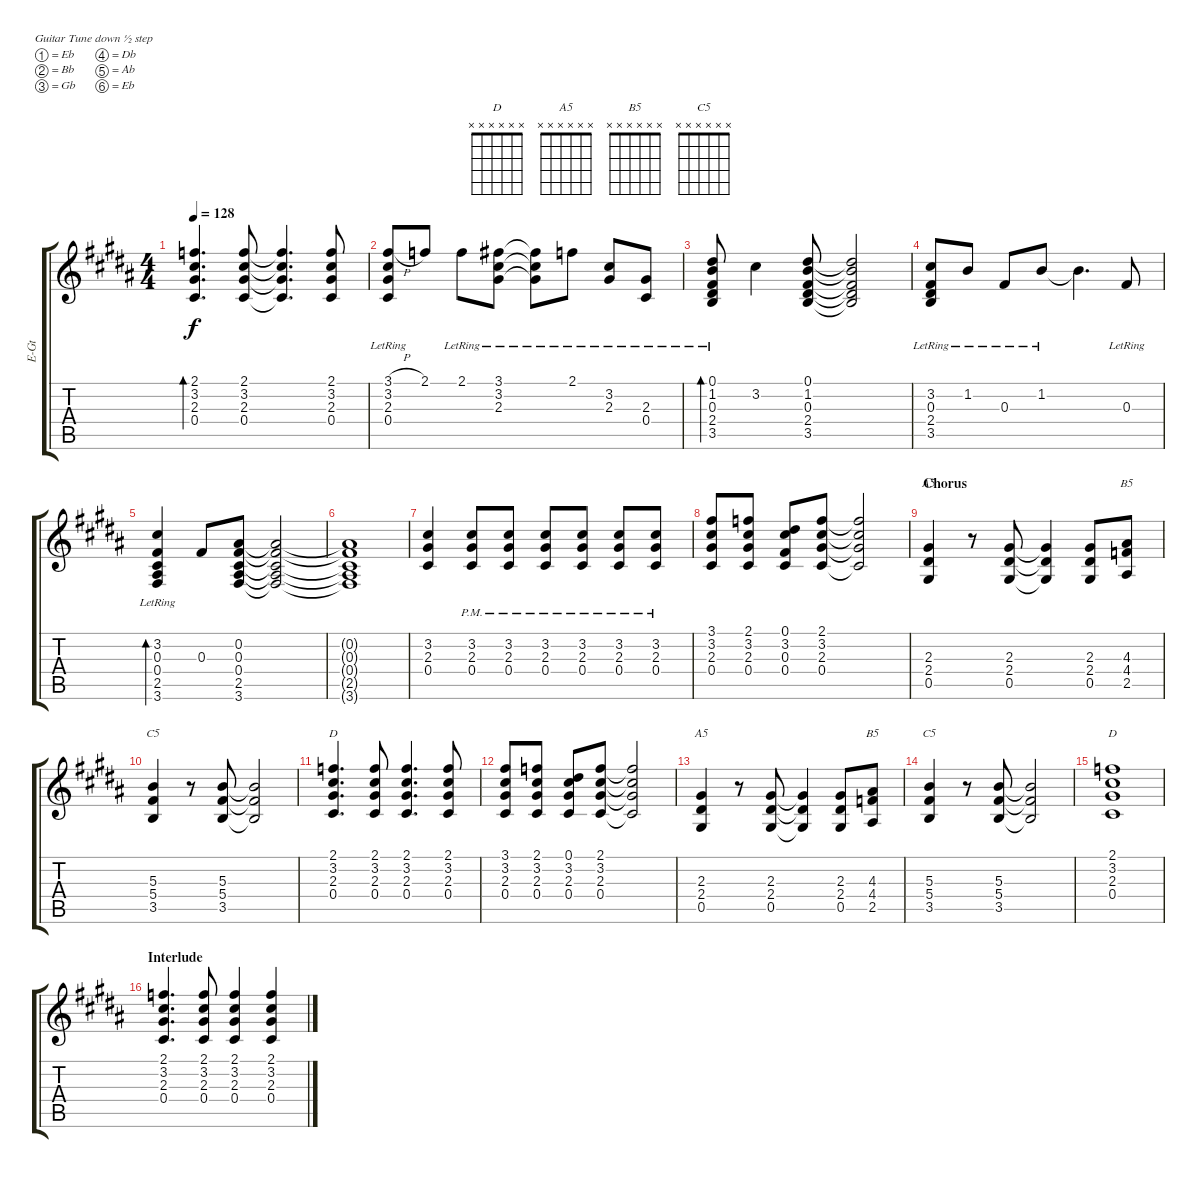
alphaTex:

\bracketExtendMode groupsimilarinstruments
\otherSystemsTrackNameOrientation horizontal
\track ("Guitar 2 (Izzy)" "E-Gt") {defaultSystemsLayout 4 instrument distortionguitar}
\staff {score tabs}
\tuning (Eb4 Bb3 Gb3 Db3 Ab2 Eb2)
\chord ("D" x x x x x x)
\chord ("A5" x x x x x x)
\chord ("B5" x x x x x x)
\chord ("C5" x x x x x x)
\ts (4 4)
\tempo 128
\clef g2
\ks b
(2.1{acc b} 3.2{acc forcenatural} 2.3{acc forcenatural} 0.4{acc forcenatural}).4{d bd 60 dy f} (2.1{acc b} 3.2{acc forcenatural} 2.3{acc forcenatural} 0.4{acc forcenatural}).8 (2.1{t acc b} 3.2{t acc forcenatural} 2.3{t acc forcenatural} 0.4{t acc forcenatural}).4{d} (2.1{acc b} 3.2{acc forcenatural} 2.3{acc forcenatural} 0.4{acc forcenatural}).8 |
(3.1{h acc forcenatural} 3.2{lr acc forcenatural} 2.3{lr acc forcenatural} 0.4{lr acc forcenatural}).8 2.1{acc b}.8 2.1{lr acc b}.8 (3.1{lr acc forcenatural} 3.2{acc forcenatural} 2.3{acc forcenatural}).8 (3.1{lr t acc forcenatural} 3.2{lr t acc forcenatural} 2.3{lr t acc forcenatural}).8 2.1{lr acc b}.8 (3.2{lr acc forcenatural} 2.3{lr acc forcenatural}).8 (2.3{lr acc forcenatural} 0.4{lr acc forcenatural}).8 |
(0.1{lr acc forcenatural} 1.2{acc forcenatural} 0.3{lr acc forcenatural} 2.4{lr acc forcenatural} 3.5{lr acc forcenatural}).8{bd 60} 3.2{acc forcenatural}.4 (0.1{acc forcenatural} 1.2{acc forcenatural} 0.3{acc forcenatural} 2.4{acc forcenatural} 3.5{acc forcenatural}).8 (0.1{t acc forcenatural} 1.2{t acc forcenatural} 0.3{t acc forcenatural} 2.4{t acc forcenatural} 3.5{t acc forcenatural}).2 |
(3.2{acc forcenatural} 0.3{lr acc forcenatural} 2.4{lr acc forcenatural} 3.5{lr acc forcenatural}).8 1.2{lr acc forcenatural}.8 0.3{lr acc forcenatural}.8 1.2{lr acc forcenatural}.8 1.2{t acc forcenatural}.4{d} 0.3{lr acc forcenatural}.8 |
(3.2{lr acc forcenatural} 0.3{acc forcenatural} 0.4{lr acc forcenatural} 2.5{lr acc forcenatural} 3.6{lr acc forcenatural}).4{bd 60} 0.3{acc forcenatural}.8 (0.2{acc forcenatural} 0.3{acc forcenatural} 0.4{acc forcenatural} 2.5{acc forcenatural} 3.6{acc forcenatural}).8 (0.2{t acc forcenatural} 0.3{t acc forcenatural} 0.4{t acc forcenatural} 2.5{t acc forcenatural} 3.6{t acc forcenatural}).2 |
(0.2{t acc forcenatural} 0.3{t acc forcenatural} 0.4{t acc forcenatural} 2.5{t acc forcenatural} 3.6{t acc forcenatural}).1 |
(3.2{acc forcenatural} 2.3{acc forcenatural} 0.4{acc forcenatural}).4 (3.2{pm acc forcenatural} 2.3{pm acc forcenatural} 0.4{pm acc forcenatural}).8 (3.2{pm acc forcenatural} 2.3{pm acc forcenatural} 0.4{pm acc forcenatural}).8 (3.2{pm acc forcenatural} 2.3{pm acc forcenatural} 0.4{pm acc forcenatural}).8 (3.2{pm acc forcenatural} 2.3{pm acc forcenatural} 0.4{pm acc forcenatural}).8 (3.2{pm acc forcenatural} 2.3{pm acc forcenatural} 0.4{pm acc forcenatural}).8 (3.2{pm acc forcenatural} 2.3{pm acc forcenatural} 0.4{pm acc forcenatural}).8 |
(3.1{acc forcenatural} 3.2{acc forcenatural} 2.3{acc forcenatural} 0.4{acc forcenatural}).8 (2.1{acc b} 3.2{acc forcenatural} 2.3{acc forcenatural} 0.4{acc forcenatural}).8 (0.1{acc forcenatural} 3.2{acc forcenatural} 0.3{acc forcenatural} 0.4{acc forcenatural}).8 (2.1{acc b} 3.2{acc forcenatural} 2.3{acc forcenatural} 0.4{acc forcenatural}).8 (2.1{t acc b} 3.2{t acc forcenatural} 2.3{t acc forcenatural} 0.4{t acc forcenatural}).2 |
\section ("" "Chorus")
(2.3{acc forcenatural} 2.4{acc forcenatural} 0.5{acc forcenatural}).4{ch "A5"} r.8 (2.3{acc forcenatural} 2.4{acc forcenatural} 0.5{acc forcenatural}).8 (2.3{t acc forcenatural} 2.4{t acc forcenatural} 0.5{t acc forcenatural}).4 (2.3{acc forcenatural} 2.4{acc forcenatural} 0.5{acc forcenatural}).8 (4.3{acc forcenatural} 4.4{acc b} 2.5{acc forcenatural}).8{ch "B5"} |
(5.3{acc forcenatural} 5.4{acc forcenatural} 3.5{acc forcenatural}).4{ch "C5"} r.8 (5.3{acc forcenatural} 5.4{acc forcenatural} 3.5{acc forcenatural}).8 (5.3{t acc forcenatural} 5.4{t acc forcenatural} 3.5{t acc forcenatural}).2 |
(2.1{acc b} 3.2{acc forcenatural} 2.3{acc forcenatural} 0.4{acc forcenatural}).4{d ch "D"} (2.1{acc b} 3.2{acc forcenatural} 2.3{acc forcenatural} 0.4{acc forcenatural}).8 (2.1{acc b} 3.2{acc forcenatural} 2.3{acc forcenatural} 0.4{acc forcenatural}).4{d} (2.1{acc b} 3.2{acc forcenatural} 2.3{acc forcenatural} 0.4{acc forcenatural}).8 |
(3.1{acc forcenatural} 3.2{acc forcenatural} 2.3{acc forcenatural} 0.4{acc forcenatural}).8 (2.1{acc b} 3.2{acc forcenatural} 2.3{acc forcenatural} 0.4{acc forcenatural}).8 (0.1{acc forcenatural} 3.2{acc forcenatural} 2.3{acc forcenatural} 0.4{acc forcenatural}).8 (2.1{acc b} 3.2{acc forcenatural} 2.3{acc forcenatural} 0.4{acc forcenatural}).8 (2.1{t acc b} 3.2{t acc forcenatural} 2.3{t acc forcenatural} 0.4{t acc forcenatural}).2 |
(2.3{acc forcenatural} 2.4{acc forcenatural} 0.5{acc forcenatural}).4{ch "A5"} r.8 (2.3{acc forcenatural} 2.4{acc forcenatural} 0.5{acc forcenatural}).8 (2.3{t acc forcenatural} 2.4{t acc forcenatural} 0.5{t acc forcenatural}).4 (2.3{acc forcenatural} 2.4{acc forcenatural} 0.5{acc forcenatural}).8 (4.3{acc forcenatural} 4.4{acc b} 2.5{acc forcenatural}).8{ch "B5"} |
(5.3{acc forcenatural} 5.4{acc forcenatural} 3.5{acc forcenatural}).4{ch "C5"} r.8 (5.3{acc forcenatural} 5.4{acc forcenatural} 3.5{acc forcenatural}).8 (5.3{t acc forcenatural} 5.4{t acc forcenatural} 3.5{t acc forcenatural}).2 |
(2.1{acc b} 3.2{acc forcenatural} 2.3{acc forcenatural} 0.4{acc forcenatural}).1{ch "D"} |
\section ("" "Interlude")
(2.1{acc b} 3.2{acc forcenatural} 2.3{acc forcenatural} 0.4{acc forcenatural}).4{d} (2.1{acc b} 3.2{acc forcenatural} 2.3{acc forcenatural} 0.4{acc forcenatural}).8 (2.1{acc b} 3.2{acc forcenatural} 2.3{acc forcenatural} 0.4{acc forcenatural}).4 (2.1{acc b} 3.2{acc forcenatural} 2.3{acc forcenatural} 0.4{acc forcenatural}).4
